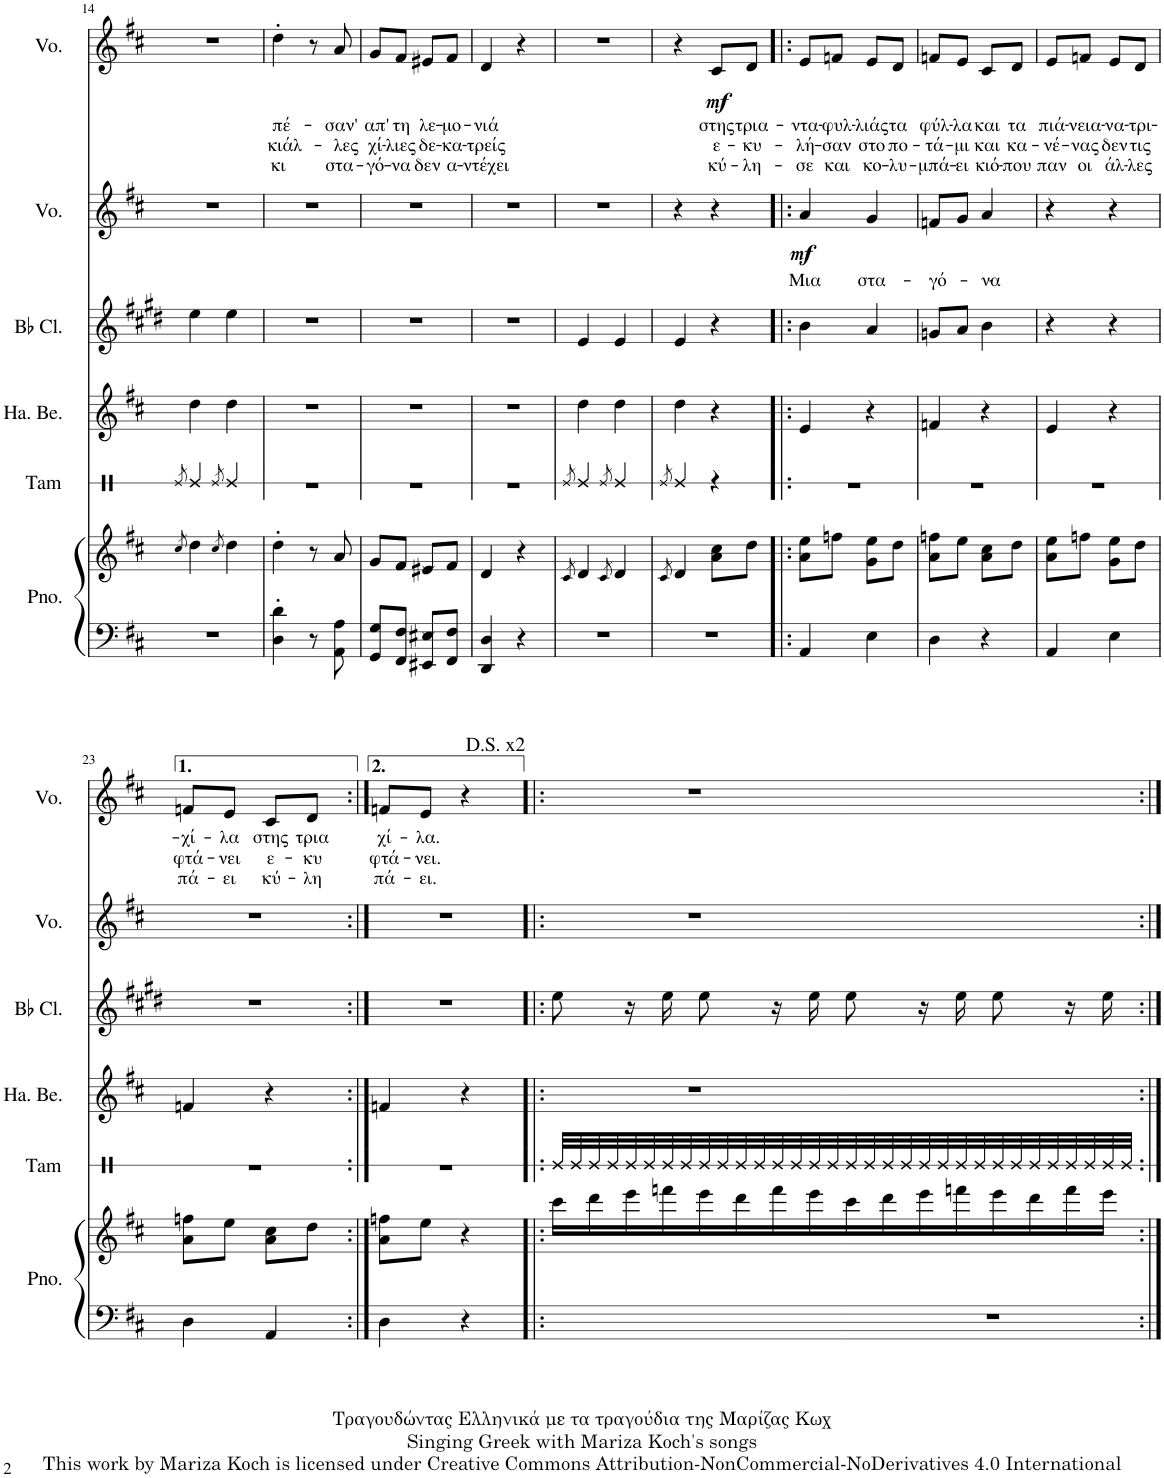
**kern	**kern	**kern	**kern	**kern	**kern	**text	**dynam	**kern	**text	**text	**text	**dynam
*part6	*part6	*part5	*part4	*part3	*part2	*part2	*part2	*part1	*part1	*part1	*part1	*part1
*staff7	*staff6	*staff5	*staff4	*staff3	*staff2	*staff2	*staff2	*staff1	*staff1	*staff1	*staff1	*staff1
*I"Πιάνο	*	*I"Tam-Tam	*I"Καμπάνες Χειρός	*I"Σιb Κλαρινέτο	*I"Φωνή	*	*	*I"Φωνή	*	*	*	*
*	*	*I'Tam	*	*	*	*	*	*	*	*	*	*
!!LO:PB:g=z
*clefF4	*clefG2	*clefX	*clefG2	*clefG2	*clefG2	*	*	*clefG2	*	*	*	*
*	*	*	*	*Trd1c2	*	*	*	*	*	*	*	*
*k[f#c#]	*k[f#c#]	*k[]	*k[f#c#]	*k[f#c#g#d#]	*k[f#c#]	*	*	*k[f#c#]	*	*	*	*
*M2/4	*M2/4	*M2/4	*M2/4	*M2/4	*M2/4	*	*	*M2/4	*	*	*	*
=14	=14	=14	=14	=14	=14	=14	=14	=14	=14	=14	=14	=14
.	8qcc#/	8qRe/	.	.	.	.	.	.	.	.	.	.
2r	4dd\	4Re/	4dd\	4ee\	2r	.	.	2r	.	.	.	.
.	8qcc#/	8qRe/	.	.	.	.	.	.	.	.	.	.
.	4dd\	4Re/	4dd\	4ee\	.	.	.	.	.	.	.	.
=15	=15	=15	=15	=15	=15	=15	=15	=15	=15	=15	=15	=15
!	!	!	!	!	!	!	!	!	!LO:LY:b	!LO:LY:b	!LO:LY:b	!
4D\' 4d\'	4dd'\	2r	2r	2r	2r	.	.	4dd'\	πέ-	κιάλ-	κι	.
8r	8r	.	.	.	.	.	.	8r	.	.	.	.
!	!	!	!	!	!	!	!	!	!LO:LY:b	!LO:LY:b	!LO:LY:b	!
8AA\ 8A\	8a/	.	.	.	.	.	.	8a/	-σαν'	-λες	στα-	.
=16	=16	=16	=16	=16	=16	=16	=16	=16	=16	=16	=16	=16
!	!	!	!	!	!	!	!	!	!LO:LY:b	!LO:LY:b	!LO:LY:b	!
8GG/ 8G/L	8g/L	2r	2r	2r	2r	.	.	8g/L	απ'	χί-	-γό-	.
!	!	!	!	!	!	!	!	!	!LO:LY:b	!LO:LY:b	!LO:LY:b	!
8FF#/ 8F#/J	8f#/J	.	.	.	.	.	.	8f#/J	τη	-λιες	-να	.
!	!	!	!	!	!	!	!	!	!LO:LY:b	!LO:LY:b	!LO:LY:b	!
8EE#X/ 8E#X/L	8e#X/L	.	.	.	.	.	.	8e#X/L	λε-	δε-	δεν	.
!	!	!	!	!	!	!	!	!	!LO:LY:b	!LO:LY:b	!LO:LY:b	!
8FF#/ 8F#/J	8f#/J	.	.	.	.	.	.	8f#/J	-μο-	-κα-	α-	.
=17	=17	=17	=17	=17	=17	=17	=17	=17	=17	=17	=17	=17
!	!	!	!	!	!	!	!	!	!LO:LY:b	!LO:LY:b	!LO:LY:b	!
4DD/ 4D/	4d/	2r	2r	2r	2r	.	.	4d/	-νιά	-τρείς	-ντέχει	.
4r	4r	.	.	.	.	.	.	4r	.	.	.	.
=18	=18	=18	=18	=18	=18	=18	=18	=18	=18	=18	=18	=18
.	8qc#/	8qRe/	.	.	.	.	.	.	.	.	.	.
2r	4d/	4Re/	4dd\	4e/	2r	.	.	2r	.	.	.	.
.	8qc#/	8qRe/	.	.	.	.	.	.	.	.	.	.
.	4d/	4Re/	4dd\	4e/	.	.	.	.	.	.	.	.
=19	=19	=19	=19	=19	=19	=19	=19	=19	=19	=19	=19	=19
.	8qc#/	8qRe/	.	.	.	.	.	.	.	.	.	.
2r	4d/	4Re/	4dd\	4e/	4r	.	.	4r	.	.	.	.
!	!	!	!	!	!	!	!	!	!LO:LY:b	!LO:LY:b	!LO:LY:b	!LO:DY:b
.	8a\ 8cc#\L	4r	4r	4r	4r	.	.	8c#/L	στης	ε-	κύ-	mf
!	!	!	!	!	!	!	!	!	!LO:LY:b	!LO:LY:b	!LO:LY:b	!
.	8dd\J	.	.	.	.	.	.	8d/J	τρια-	-κυ-	-λη-	.
=20!|:	=20!|:	=20!|:	=20!|:	=20!|:	=20!|:	=20!|:	=20!|:	=20!|:	=20!|:	=20!|:	=20!|:	=20!|:
!	!	!	!	!	!	!LO:LY:b	!LO:DY:b	!	!LO:LY:b	!LO:LY:b	!LO:LY:b	!
4AA/	8a\ 8ee\L	2r	4e/	4b\	4a/	Μια	mf	8e/L	-ντα-	-λή-	-σε	.
!	!	!	!	!	!	!	!	!	!LO:LY:b	!LO:LY:b	!LO:LY:b	!
.	8ffn\J	.	.	.	.	.	.	8fn/J	-φυλ-	-σαν	και	.
!	!	!	!	!	!	!LO:LY:b	!	!	!LO:LY:b	!LO:LY:b	!LO:LY:b	!
4E\	8g\ 8ee\L	.	4r	4a/	4g/	στα-	.	8e/L	-λιάς	στο	κο-	.
!	!	!	!	!	!	!	!	!	!LO:LY:b	!LO:LY:b	!LO:LY:b	!
.	8dd\J	.	.	.	.	.	.	8d/J	τα	πο-	-λυ-	.
=21	=21	=21	=21	=21	=21	=21	=21	=21	=21	=21	=21	=21
!	!	!	!	!	!	!LO:LY:b	!	!	!LO:LY:b	!LO:LY:b	!LO:LY:b	!
4D\	8a\ 8ffn\L	2r	4fn/	8gn/L	8fn/L	-γό-	.	8fn/L	φύλ-	-τά-	-μπά-	.
!	!	!	!	!	!	!	!	!	!LO:LY:b	!LO:LY:b	!LO:LY:b	!
.	8ee\J	.	.	8a/J	8g/J	.	.	8e/J	-λα	-μι	-ει	.
!	!	!	!	!	!	!LO:LY:b	!	!	!LO:LY:b	!LO:LY:b	!LO:LY:b	!
4r	8a\ 8cc#\L	.	4r	4b\	4a/	-να-	.	8c#/L	και	και	κιό-	.
!	!	!	!	!	!	!	!	!	!LO:LY:b	!LO:LY:b	!LO:LY:b	!
.	8dd\J	.	.	.	.	.	.	8d/J	τα	κα-	-που	.
=22	=22	=22	=22	=22	=22	=22	=22	=22	=22	=22	=22	=22
!	!	!	!	!	!	!	!	!	!LO:LY:b	!LO:LY:b	!LO:LY:b	!
4AA/	8a\ 8ee\L	2r	4e/	4r	4r	.	.	8e/L	πιά-	-νέ-	παν	.
!	!	!	!	!	!	!	!	!	!LO:LY:b	!LO:LY:b	!LO:LY:b	!
.	8ffn\J	.	.	.	.	.	.	8fn/J	-νεια-	-νας	οι	.
!	!	!	!	!	!	!	!	!	!LO:LY:b	!LO:LY:b	!LO:LY:b	!
4E\	8g\ 8ee\L	.	4r	4r	4r	.	.	8e/L	-να-	δεν	άλ-	.
!	!	!	!	!	!	!	!	!	!LO:LY:b	!LO:LY:b	!LO:LY:b	!
.	8dd\J	.	.	.	.	.	.	8d/J	-τρι-	τις	-λες	.
!!LO:LB:g=z
=23	=23	=23	=23	=23	=23	=23	=23	=23	=23	=23	=23	=23
!	!	!	!	!	!	!	!	!	!LO:LY:b	!LO:LY:b	!LO:LY:b	!
4D\	8a\ 8ffn\L	2r	4fn/	2r	2r	.	.	8fn/L	-χί-	φτά-	πά-	.
!	!	!	!	!	!	!	!	!	!LO:LY:b	!LO:LY:b	!LO:LY:b	!
.	8ee\J	.	.	.	.	.	.	8e/J	-λα	-νει	-ει	.
!	!	!	!	!	!	!	!	!	!LO:LY:b	!LO:LY:b	!LO:LY:b	!
4AA/	8a\ 8cc#\L	.	4r	.	.	.	.	8c#/L	στης	ε-	κύ-	.
!	!	!	!	!	!	!	!	!	!LO:LY:b	!LO:LY:b	!LO:LY:b	!
.	8dd\J	.	.	.	.	.	.	8d/J	τρια	-κυ	-λη	.
=24:|!	=24:|!	=24:|!	=24:|!	=24:|!	=24:|!	=24:|!	=24:|!	=24:|!	=24:|!	=24:|!	=24:|!	=24:|!
!	!	!	!	!	!	!	!	!	!LO:LY:b	!LO:LY:b	!LO:LY:b	!
4D\	8a\ 8ffn\L	2r	4fn/	2r	2r	.	.	8fn/L	χί-	φτά-	πά-	.
!	!	!	!	!	!	!	!	!	!LO:LY:b	!LO:LY:b	!LO:LY:b	!
.	8ee\J	.	.	.	.	.	.	8e/J	-λα.	-νει.	-ει.	.
4r	4r	.	4r	.	.	.	.	4r	.	.	.	.
=25!|:	=25!|:	=25!|:	=25!|:	=25!|:	=25!|:	=25!|:	=25!|:	=25!|:	=25!|:	=25!|:	=25!|:	=25!|:
2ryy	16ccc#\LL	32Re/LLL	2r	8ee\	2r	.	.	2r	.	.	.	.
.	.	32Re/	.	.	.	.	.	.	.	.	.	.
.	16ddd\	32Re/	.	.	.	.	.	.	.	.	.	.
.	.	32Re/	.	.	.	.	.	.	.	.	.	.
.	16eee\	32Re/	.	16r	.	.	.	.	.	.	.	.
.	.	32Re/	.	.	.	.	.	.	.	.	.	.
.	16fffn\	32Re/	.	16ee\	.	.	.	.	.	.	.	.
.	.	32Re/	.	.	.	.	.	.	.	.	.	.
.	16eee\	32Re/	.	8ee\	.	.	.	.	.	.	.	.
.	.	32Re/	.	.	.	.	.	.	.	.	.	.
.	16ddd\	32Re/	.	.	.	.	.	.	.	.	.	.
.	.	32Re/	.	.	.	.	.	.	.	.	.	.
.	16fff\	32Re/	.	16r	.	.	.	.	.	.	.	.
.	.	32Re/	.	.	.	.	.	.	.	.	.	.
.	16eee\	32Re/	.	16ee\	.	.	.	.	.	.	.	.
.	.	32Re/	.	.	.	.	.	.	.	.	.	.
=26-	=26-	=26-	=26-	=26-	=26-	=26-	=26-	=26-	=26-	=26-	=26-	=26-
2r	16ccc#\	32Re/	2ryy	8ee\	2ryy	.	.	2ryy	.	.	.	.
.	.	32Re/	.	.	.	.	.	.	.	.	.	.
.	16ddd\	32Re/	.	.	.	.	.	.	.	.	.	.
.	.	32Re/	.	.	.	.	.	.	.	.	.	.
.	16eee\	32Re/	.	16r	.	.	.	.	.	.	.	.
.	.	32Re/	.	.	.	.	.	.	.	.	.	.
.	16fffn\	32Re/	.	16ee\	.	.	.	.	.	.	.	.
.	.	32Re/	.	.	.	.	.	.	.	.	.	.
.	16eee\	32Re/	.	8ee\	.	.	.	.	.	.	.	.
.	.	32Re/	.	.	.	.	.	.	.	.	.	.
.	16ddd\	32Re/	.	.	.	.	.	.	.	.	.	.
.	.	32Re/	.	.	.	.	.	.	.	.	.	.
.	16fff\	32Re/	.	16r	.	.	.	.	.	.	.	.
.	.	32Re/	.	.	.	.	.	.	.	.	.	.
.	16eee\JJ	32Re/	.	16ee\	.	.	.	.	.	.	.	.
.	.	32Re/JJJ	.	.	.	.	.	.	.	.	.	.
=:|!	=:|!	=:|!	=:|!	=:|!	=:|!	=:|!	=:|!	=:|!	=:|!	=:|!	=:|!	=:|!
*-	*-	*-	*-	*-	*-	*-	*-	*-	*-	*-	*-	*-
